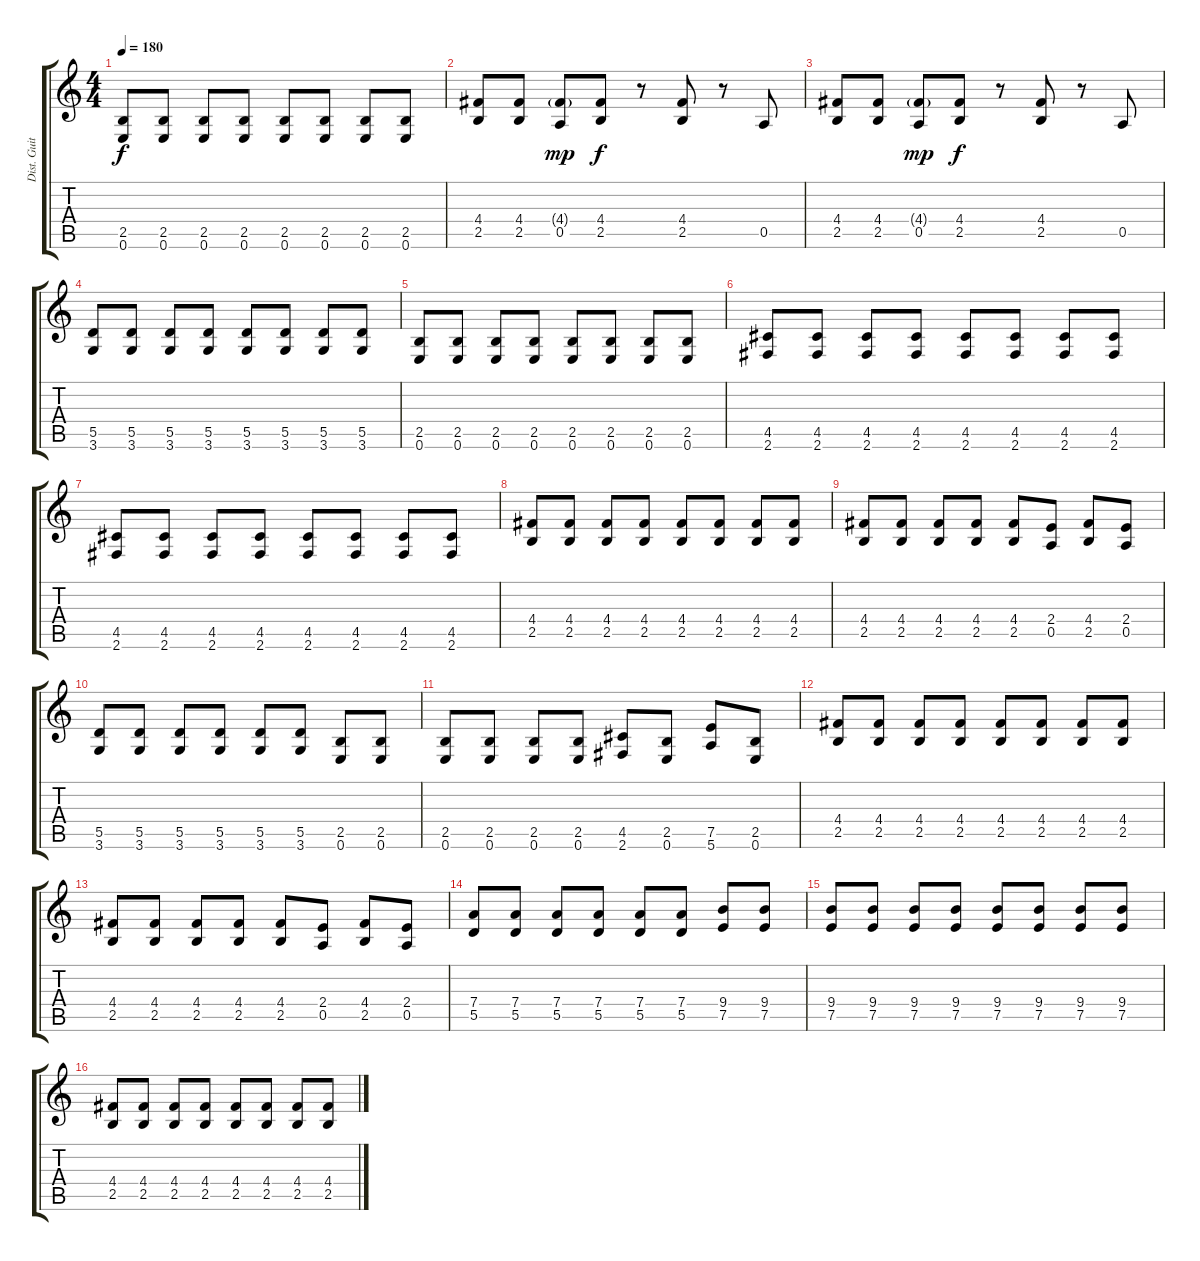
\track ("Dist. Guitar 2" "Dist. Guit") {instrument distortionguitar}
\staff {score tabs}
\tuning (E4 B3 G3 D3 A2 E2) {hide}
\ts (4 4)
\tempo 180
\clef g2
\ks c
(2.5 0.6).8{dy f} (2.5 0.6).8 (2.5 0.6).8 (2.5 0.6).8 (2.5 0.6).8 (2.5 0.6).8 (2.5 0.6).8 (2.5 0.6).8 |
(4.4 2.5).8 (4.4 2.5).8 (4.4{g} 0.5).8{dy mp} (4.4 2.5).8{dy f} r.8 (4.4 2.5).8 r.8 0.5.8 |
(4.4 2.5).8 (4.4 2.5).8 (4.4{g} 0.5).8{dy mp} (4.4 2.5).8{dy f} r.8 (4.4 2.5).8 r.8 0.5.8 |
(5.5 3.6).8 (5.5 3.6).8 (5.5 3.6).8 (5.5 3.6).8 (5.5 3.6).8 (5.5 3.6).8 (5.5 3.6).8 (5.5 3.6).8 |
(2.5 0.6).8 (2.5 0.6).8 (2.5 0.6).8 (2.5 0.6).8 (2.5 0.6).8 (2.5 0.6).8 (2.5 0.6).8 (2.5 0.6).8 |
(4.5 2.6).8 (4.5 2.6).8 (4.5 2.6).8 (4.5 2.6).8 (4.5 2.6).8 (4.5 2.6).8 (4.5 2.6).8 (4.5 2.6).8 |
(4.5 2.6).8 (4.5 2.6).8 (4.5 2.6).8 (4.5 2.6).8 (4.5 2.6).8 (4.5 2.6).8 (4.5 2.6).8 (4.5 2.6).8 |
(4.4 2.5).8 (4.4 2.5).8 (4.4 2.5).8 (4.4 2.5).8 (4.4 2.5).8 (4.4 2.5).8 (4.4 2.5).8 (4.4 2.5).8 |
(4.4 2.5).8 (4.4 2.5).8 (4.4 2.5).8 (4.4 2.5).8 (4.4 2.5).8 (2.4 0.5).8 (4.4 2.5).8 (2.4 0.5).8 |
(5.5 3.6).8 (5.5 3.6).8 (5.5 3.6).8 (5.5 3.6).8 (5.5 3.6).8 (5.5 3.6).8 (2.5 0.6).8 (2.5 0.6).8 |
(2.5 0.6).8 (2.5 0.6).8 (2.5 0.6).8 (2.5 0.6).8 (4.5 2.6).8 (2.5 0.6).8 (7.5 5.6).8 (2.5 0.6).8 |
(4.4 2.5).8 (4.4 2.5).8 (4.4 2.5).8 (4.4 2.5).8 (4.4 2.5).8 (4.4 2.5).8 (4.4 2.5).8 (4.4 2.5).8 |
(4.4 2.5).8 (4.4 2.5).8 (4.4 2.5).8 (4.4 2.5).8 (4.4 2.5).8 (2.4 0.5).8 (4.4 2.5).8 (2.4 0.5).8 |
(7.4 5.5).8 (7.4 5.5).8 (7.4 5.5).8 (7.4 5.5).8 (7.4 5.5).8 (7.4 5.5).8 (9.4 7.5).8 (9.4 7.5).8 |
(9.4 7.5).8 (9.4 7.5).8 (9.4 7.5).8 (9.4 7.5).8 (9.4 7.5).8 (9.4 7.5).8 (9.4 7.5).8 (9.4 7.5).8 |
(4.4 2.5).8 (4.4 2.5).8 (4.4 2.5).8 (4.4 2.5).8 (4.4 2.5).8 (4.4 2.5).8 (4.4 2.5).8 (4.4 2.5).8
